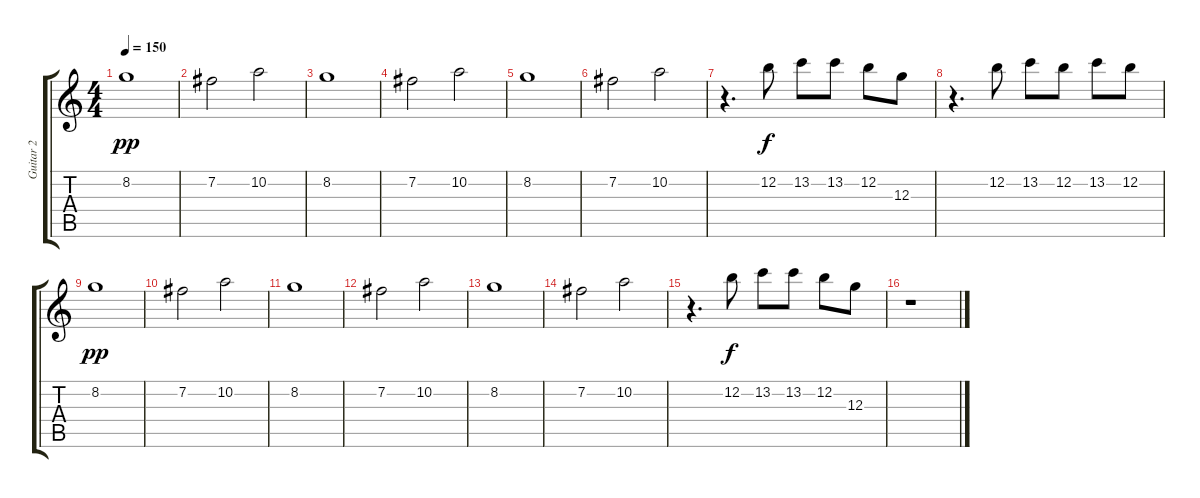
\track ("Guitar 2" "Guitar 2") {instrument overdrivenguitar}
\staff {score tabs}
\tuning (E4 B3 G3 D3 A2 E2) {hide}
\ts (4 4)
\tempo 150
\clef g2
\ks c
8.2.1{dy pp} |
7.2.2 10.2.2 |
8.2.1 |
7.2.2 10.2.2 |
8.2.1 |
7.2.2 10.2.2 |
r.4{d} 12.2.8{dy f volume 8 instrument guitarharmonics} 13.2.8 13.2.8 12.2.8 12.3.8 |
r.4{d} 12.2.8 13.2.8 12.2.8 13.2.8 12.2.8 |
8.2.1{dy pp volume 15 instrument overdrivenguitar} |
7.2.2 10.2.2 |
8.2.1 |
7.2.2 10.2.2 |
8.2.1 |
7.2.2 10.2.2 |
r.4{d} 12.2.8{dy f volume 8 instrument guitarharmonics} 13.2.8 13.2.8 12.2.8 12.3.8 |
r.1
